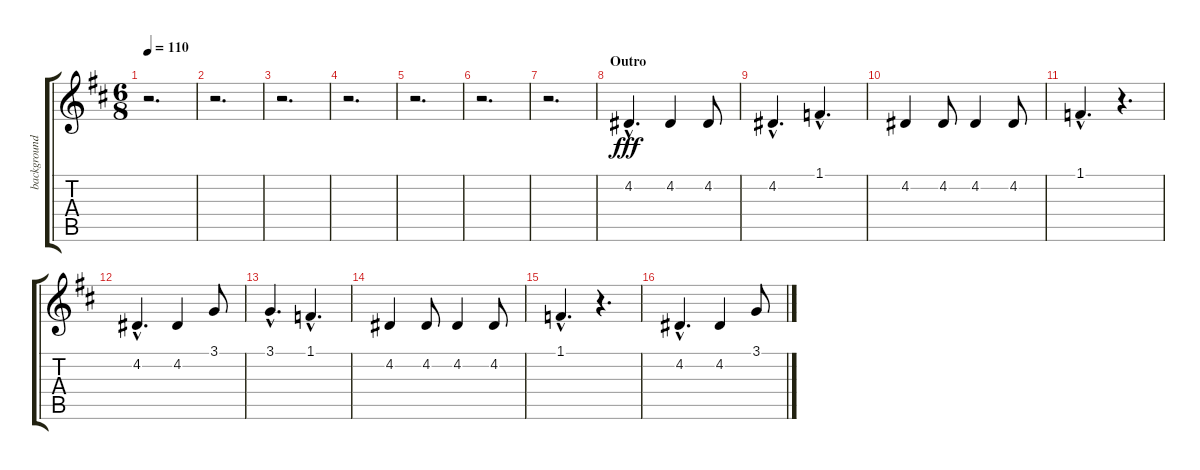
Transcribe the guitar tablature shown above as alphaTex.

\track ("background vocals" "background") {instrument choiraahs}
\staff {score tabs}
\tuning (E4 B3 G3 D3 A2 E2) {hide}
\ts (6 8)
\tempo 110
\clef g2
\ks d
r.2{d dy fff} |
r.2{d} |
r.2{d} |
r.2{d} |
r.2{d} |
r.2{d} |
r.2{d} |
\section ("" "Outro")
4.2{hac}.4{d} 4.2.4 4.2.8 |
4.2{hac}.4{d} 1.1{hac}.4{d} |
4.2.4 4.2.8 4.2.4 4.2.8 |
1.1{hac}.4{d} r.4{d} |
4.2{hac}.4{d} 4.2.4 3.1.8 |
3.1{hac}.4{d} 1.1{hac}.4{d} |
4.2.4 4.2.8 4.2.4 4.2.8 |
1.1{hac}.4{d} r.4{d} |
4.2{hac}.4{d} 4.2.4 3.1.8
